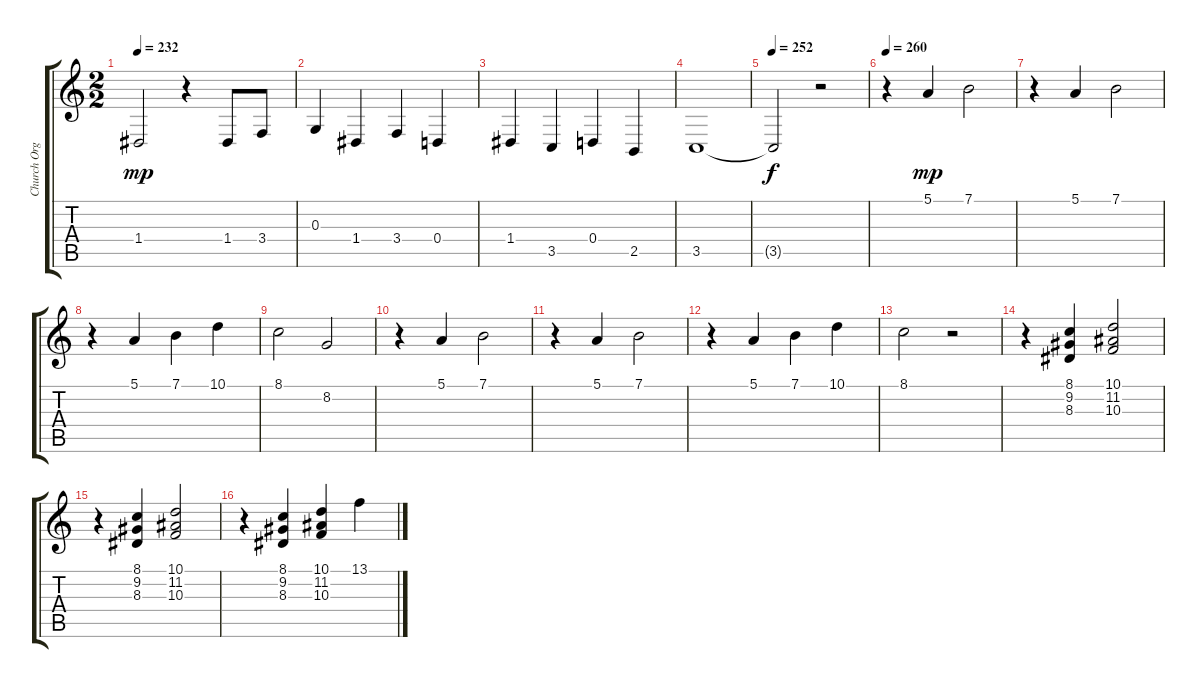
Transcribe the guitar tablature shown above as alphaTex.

\track ("Church Organ" "Church Org") {instrument churchorgan}
\staff {score tabs}
\tuning (E4 B3 G3 D3 A2 E2) {hide}
\ts (2 2)
\tempo 232
\clef g2
\ks c
1.4.2{dy mp} r.4 1.4.8 3.4.8 |
0.3.4 1.4.4 3.4.4 0.4.4 |
1.4.4 3.5.4 0.4.4 2.5.4 |
3.5.1 |
\tempo 252
3.5{t}.2{dy f} r.2 |
\tempo 260
r.4 5.1.4{dy mp} 7.1.2 |
r.4 5.1.4 7.1.2 |
r.4 5.1.4 7.1.4 10.1.4 |
8.1.2 8.2.2 |
r.4 5.1.4 7.1.2 |
r.4 5.1.4 7.1.2 |
r.4 5.1.4 7.1.4 10.1.4 |
8.1.2 r.2 |
r.4 (8.1 9.2 8.3).4 (10.1 11.2 10.3).2 |
r.4 (8.1 9.2 8.3).4 (10.1 11.2 10.3).2 |
r.4 (8.1 9.2 8.3).4 (10.1 11.2 10.3).4 13.1.4
